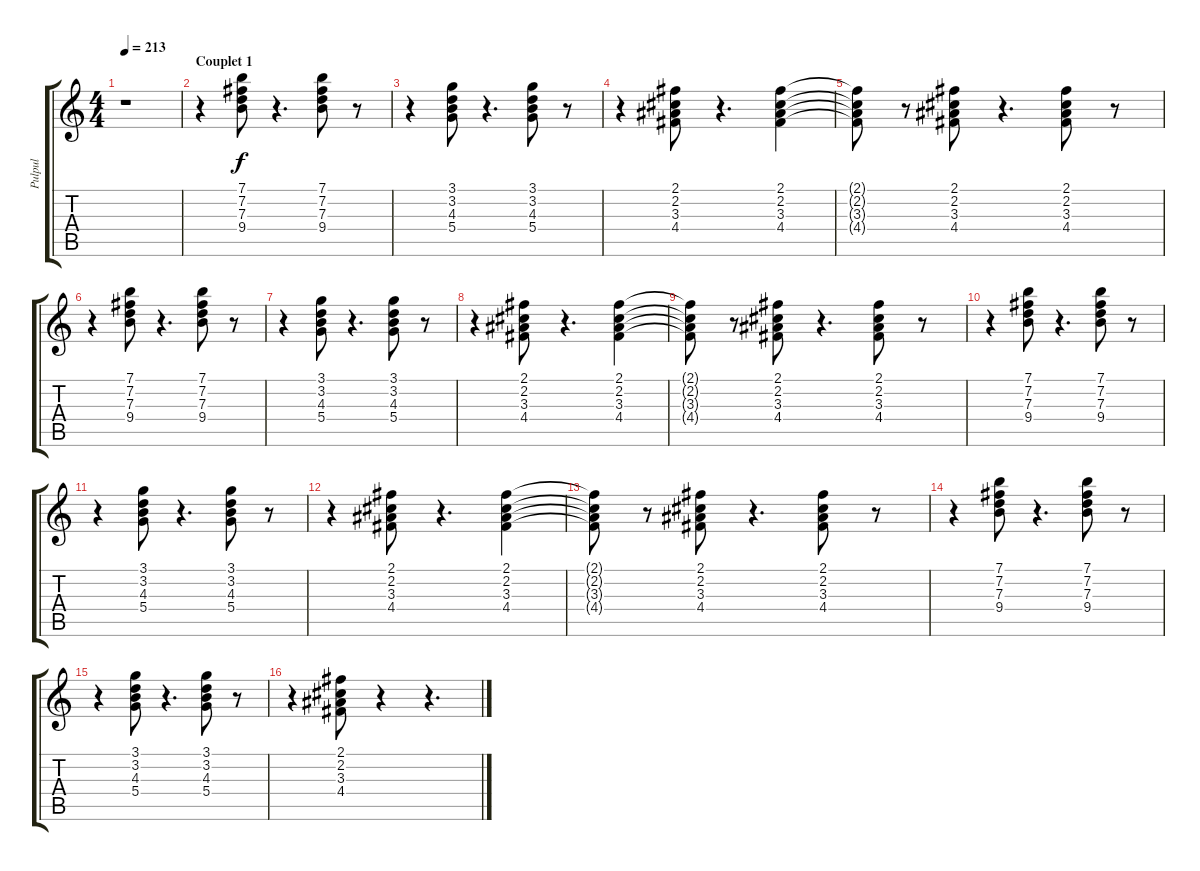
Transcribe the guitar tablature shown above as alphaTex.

\track ("Pulpul" "Pulpul") {instrument electricguitarclean}
\staff {score tabs}
\tuning (E4 B3 G3 D3 A2 E2) {hide}
\ts (4 4)
\tempo 213
\clef g2
\ks c
r.1{dy f} |
\section ("" "Couplet 1")
r.4 (7.1 7.2 7.3 9.4).8 r.4{d} (7.1 7.2 7.3 9.4).8 r.8 |
r.4 (3.1 3.2 4.3 5.4).8 r.4{d} (3.1 3.2 4.3 5.4).8 r.8 |
r.4 (2.1 2.2 3.3 4.4).8 r.4{d} (2.1 2.2 3.3 4.4).4 |
(2.1{t} 2.2{t} 3.3{t} 4.4{t}).8 r.8 (2.1 2.2 3.3 4.4).8 r.4{d} (2.1 2.2 3.3 4.4).8 r.8 |
r.4 (7.1 7.2 7.3 9.4).8 r.4{d} (7.1 7.2 7.3 9.4).8 r.8 |
r.4 (3.1 3.2 4.3 5.4).8 r.4{d} (3.1 3.2 4.3 5.4).8 r.8 |
r.4 (2.1 2.2 3.3 4.4).8 r.4{d} (2.1 2.2 3.3 4.4).4 |
(2.1{t} 2.2{t} 3.3{t} 4.4{t}).8 r.8 (2.1 2.2 3.3 4.4).8 r.4{d} (2.1 2.2 3.3 4.4).8 r.8 |
r.4 (7.1 7.2 7.3 9.4).8 r.4{d} (7.1 7.2 7.3 9.4).8 r.8 |
r.4 (3.1 3.2 4.3 5.4).8 r.4{d} (3.1 3.2 4.3 5.4).8 r.8 |
r.4 (2.1 2.2 3.3 4.4).8 r.4{d} (2.1 2.2 3.3 4.4).4 |
(2.1{t} 2.2{t} 3.3{t} 4.4{t}).8 r.8 (2.1 2.2 3.3 4.4).8 r.4{d} (2.1 2.2 3.3 4.4).8 r.8 |
r.4 (7.1 7.2 7.3 9.4).8 r.4{d} (7.1 7.2 7.3 9.4).8 r.8 |
r.4 (3.1 3.2 4.3 5.4).8 r.4{d} (3.1 3.2 4.3 5.4).8 r.8 |
r.4 (2.1 2.2 3.3 4.4).8 r.4 r.4{d}
